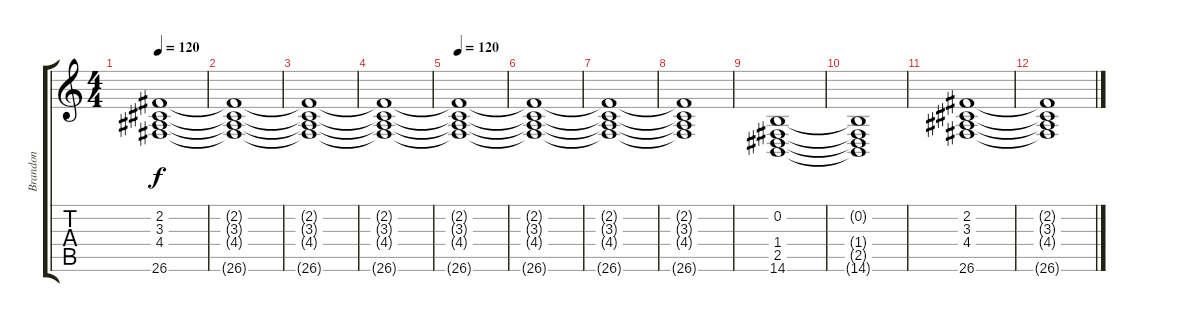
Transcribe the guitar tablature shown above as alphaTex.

\track ("Brandon" "Brandon") {instrument drawbarorgan}
\staff {score tabs}
\tuning (E4 B3 G3 D3 A2 E2) {hide}
\ts (4 4)
\tempo 120
\clef g2
\ks c
(2.2 3.3 4.4 26.6).1{dy f} |
(2.2{t} 3.3{t} 4.4{t} 26.6{t}).1 |
(2.2{t} 3.3{t} 4.4{t} 26.6{t}).1 |
(2.2{t} 3.3{t} 4.4{t} 26.6{t}).1 |
\tempo 120
(2.2{t} 3.3{t} 4.4{t} 26.6{t}).1 |
(2.2{t} 3.3{t} 4.4{t} 26.6{t}).1 |
(2.2{t} 3.3{t} 4.4{t} 26.6{t}).1 |
(2.2{t} 3.3{t} 4.4{t} 26.6{t}).1 |
(0.2 1.4 2.5 14.6).1 |
(0.2{t} 1.4{t} 2.5{t} 14.6{t}).1 |
(2.2 3.3 4.4 26.6).1 |
(2.2{t} 3.3{t} 4.4{t} 26.6{t}).1
